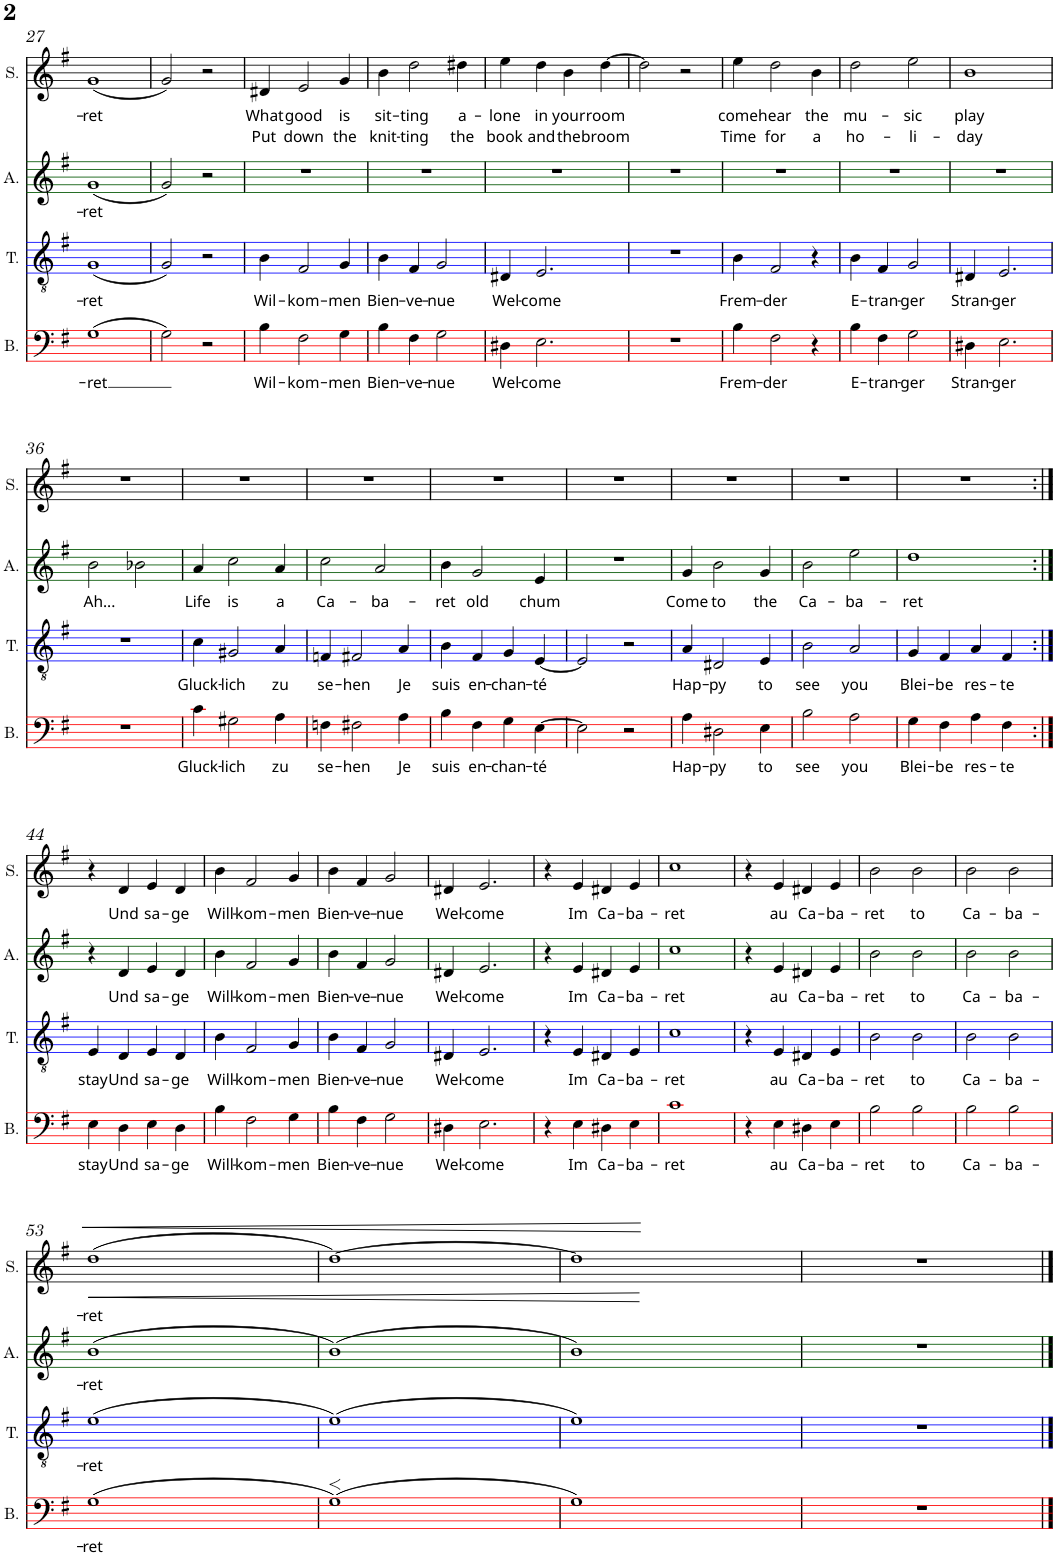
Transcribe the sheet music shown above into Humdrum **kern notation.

**kern	**kern	**kern	**text	**kern	**text	**kern	**text	**kern	**text	**text	**dynam
*part6	*part5	*part4	*part4	*part3	*part3	*part2	*part2	*part1	*part1	*part1	*part1
*staff6	*staff5	*staff4	*staff4	*staff3	*staff3	*staff2	*staff2	*staff1	*staff1	*staff1	*staff1
*I"Piano	*I"Piano	*I"B	*	*I"T	*	*I"A	*	*I"S	*	*	*
*I'Pia.	*I'Pia.	*I'B.	*	*I'T.	*	*I'A.	*	*I'S.	*	*	*
!!LO:PB:g=z
*clefF4	*clefG2	*clefF4	*	*clefGv2	*	*clefG2	*	*clefG2	*	*	*
*	*	*	*	*	*	*Trd1c2	*	*	*	*	*
*k[f#]	*k[f#]	*k[f#]	*	*k[f#]	*	*k[f#]	*	*k[f#]	*	*	*
*M2/2	*M2/2	*M2/2	*	*M2/2	*	*M2/2	*	*M2/2	*	*	*
=27	=27	=27	=27	=27	=27	=27	=27	=27	=27	=27	=27
!	!	!	!LO:LY:b	!	!LO:LY:b	!	!LO:LY:b	!	!LO:LY:b	!	!
4GG	4r	(1G	-ret	(1G	-ret	(1g	-ret	(1g	-ret	.	.
4r	8G/ 8B/ 8d/L	.	.	.	.	.	.	.	.	.	.
.	8G/ 8B/ 8d/J	.	.	.	.	.	.	.	.	.	.
4DD	4r	.	.	.	.	.	.	.	.	.	.
4r	8G/ 8B/ 8d/L	.	.	.	.	.	.	.	.	.	.
.	8G/ 8B/ 8d/J	.	.	.	.	.	.	.	.	.	.
=28	=28	=28	=28	=28	=28	=28	=28	=28	=28	=28	=28
4GG	8r	2G\)	.	2G/)	.	2g/)	.	2g/)	.	.	.
.	8G/ 8B/ 8d/L	.	.	.	.	.	.	.	.	.	.
4r	8G/ 8B/ 8d/	.	.	.	.	.	.	.	.	.	.
.	8G/ 8B/ 8d/J	.	.	.	.	.	.	.	.	.	.
4DD	4r	2r	.	2r	.	2r	.	2r	.	.	.
4r	8G/ 8B/ 8d/L	.	.	.	.	.	.	.	.	.	.
.	8G/ 8B/ 8d/J	.	.	.	.	.	.	.	.	.	.
=29	=29	=29	=29	=29	=29	=29	=29	=29	=29	=29	=29
!	!	!	!LO:LY:b	!	!LO:LY:b	!	!	!	!LO:LY:b	!LO:LY:b	!
4GG	4r	4B\	Wil-	4B\	Wil-	1r	.	4d#X/	What	Put	.
!	!	!	!LO:LY:b	!	!LO:LY:b	!	!	!	!LO:LY:b	!LO:LY:b	!
4r	8A/ 8B/ 8d/L	2F#\	-kom-	2F#/	-kom-	.	.	2e/	good	down	.
.	8A/ 8B/ 8d/J	.	.	.	.	.	.	.	.	.	.
4DD	4r	.	.	.	.	.	.	.	.	.	.
!	!	!	!LO:LY:b	!	!LO:LY:b	!	!	!	!LO:LY:b	!LO:LY:b	!
4r	4ryy	4G\	-men	4G/	-men	.	.	4g/	is	the	.
=30	=30	=30	=30	=30	=30	=30	=30	=30	=30	=30	=30
!	!	!	!LO:LY:b	!	!LO:LY:b	!	!	!	!LO:LY:b	!LO:LY:b	!
4GG	8r	4B\	Bien-	4B\	Bien-	1r	.	4b\	sit-	knit-	.
.	8A/ 8B/ 8d/L	.	.	.	.	.	.	.	.	.	.
!	!	!	!LO:LY:b	!	!LO:LY:b	!	!	!	!LO:LY:b	!LO:LY:b	!
4r	8A/ 8B/ 8d/	4F#\	-ve-	4F#/	-ve-	.	.	2dd\	-ting	-ting	.
.	8A/ 8B/ 8d/J	.	.	.	.	.	.	.	.	.	.
!	!	!	!LO:LY:b	!	!LO:LY:b	!	!	!	!	!	!
4DD	4r	2G\	-nue	2G/	-nue	.	.	.	.	.	.
!	!	!	!	!	!	!	!	!	!LO:LY:b	!LO:LY:b	!
4r	4A 4B 4d 4e	.	.	.	.	.	.	4dd#X\	a-	the	.
=31	=31	=31	=31	=31	=31	=31	=31	=31	=31	=31	=31
!	!	!	!LO:LY:b	!	!LO:LY:b	!	!	!	!LO:LY:b	!LO:LY:b	!
4GG	4r	4D#X\	Wel-	4D#X/	Wel-	1r	.	4ee\	-lone	book	.
!	!	!	!LO:LY:b	!	!LO:LY:b	!	!	!	!LO:LY:b	!LO:LY:b	!
4r	8A/ 8B/ 8d/ 8e/L	2.E\	-come	2.E/	-come	.	.	4dd\	in	and	.
.	8A/ 8B/ 8d/ 8e/J	.	.	.	.	.	.	.	.	.	.
!	!	!	!	!	!	!	!	!	!LO:LY:b	!LO:LY:b	!
4DD	4r	.	.	.	.	.	.	4b\	your	the	.
!	!	!	!	!	!	!	!	!	!LO:LY:b	!LO:LY:b	!
4r	8A/ 8B/ 8d/ 8e/L	.	.	.	.	.	.	[>4dd\	room	broom	.
.	8A/ 8B/ 8d/ 8e/J	.	.	.	.	.	.	.	.	.	.
=32	=32	=32	=32	=32	=32	=32	=32	=32	=32	=32	=32
4GG	8r	1r	.	1r	.	1r	.	2dd\]	.	.	.
.	8A/ 8B/ 8d/L	.	.	.	.	.	.	.	.	.	.
4r	8A/ 8B/ 8d/	.	.	.	.	.	.	.	.	.	.
.	8A/ 8B/ 8d/J	.	.	.	.	.	.	.	.	.	.
4DD	4r	.	.	.	.	.	.	2r	.	.	.
4r	4A 4B 4d 4e	.	.	.	.	.	.	.	.	.	.
=33	=33	=33	=33	=33	=33	=33	=33	=33	=33	=33	=33
!	!	!	!LO:LY:b	!	!LO:LY:b	!	!	!	!LO:LY:b	!LO:LY:b	!
4GG	4r	4B\	Frem-	4B\	Frem-	1r	.	4ee\	come	Time	.
!	!	!	!LO:LY:b	!	!LO:LY:b	!	!	!	!LO:LY:b	!LO:LY:b	!
4r	8A/ 8B/ 8d/L	2F#\	-der	2F#/	-der	.	.	2dd\	hear	for	.
.	8A/ 8B/ 8d/J	.	.	.	.	.	.	.	.	.	.
4DD	4r	.	.	.	.	.	.	.	.	.	.
!	!	!	!	!	!	!	!	!	!LO:LY:b	!LO:LY:b	!
4r	8A/ 8B/ 8d/L	4r	.	4r	.	.	.	4b\	the	a	.
.	8A/ 8B/ 8d/J	.	.	.	.	.	.	.	.	.	.
=34	=34	=34	=34	=34	=34	=34	=34	=34	=34	=34	=34
!	!	!	!LO:LY:b	!	!LO:LY:b	!	!	!	!LO:LY:b	!LO:LY:b	!
4GG	8r	4B\	E-	4B\	E-	1r	.	2dd\	mu-	ho-	.
.	8A/ 8B/ 8d/L	.	.	.	.	.	.	.	.	.	.
!	!	!	!LO:LY:b	!	!LO:LY:b	!	!	!	!	!	!
4r	8A/ 8B/ 8d/	4F#\	-tran-	4F#/	-tran-	.	.	.	.	.	.
.	8A/ 8B/ 8d/J	.	.	.	.	.	.	.	.	.	.
!	!	!	!LO:LY:b	!	!LO:LY:b	!	!	!	!LO:LY:b	!LO:LY:b	!
4DD	4r	2G\	-ger	2G/	-ger	.	.	2ee\	-sic	-li-	.
4r	4A 4B 4d 4e	.	.	.	.	.	.	.	.	.	.
=35	=35	=35	=35	=35	=35	=35	=35	=35	=35	=35	=35
!	!	!	!LO:LY:b	!	!LO:LY:b	!	!	!	!LO:LY:b	!LO:LY:b	!
4AA	4r	4D#X\	Stran-	4D#X/	Stran-	1r	.	1b	play	-day	.
!	!	!	!LO:LY:b	!	!LO:LY:b	!	!	!	!	!	!
4r	8G/ 8c/ 8e/L	2.E\	-ger	2.E/	-ger	.	.	.	.	.	.
.	8G/ 8c/ 8e/J	.	.	.	.	.	.	.	.	.	.
4DD	4r	.	.	.	.	.	.	.	.	.	.
4r	8G/ 8c/ 8e/L	.	.	.	.	.	.	.	.	.	.
.	8G/ 8c/ 8e/J	.	.	.	.	.	.	.	.	.	.
!!LO:LB:g=z
=36	=36	=36	=36	=36	=36	=36	=36	=36	=36	=36	=36
!	!	!	!	!	!	!	!LO:LY:b	!	!	!	!
4AA	8r	1r	.	1r	.	2b\	Ah...	1r	.	.	.
.	8G/ 8c/ 8e/L	.	.	.	.	.	.	.	.	.	.
4r	8G/ 8c/ 8e/	.	.	.	.	.	.	.	.	.	.
.	8G/ 8c/ 8e/J	.	.	.	.	.	.	.	.	.	.
4DD	4r	.	.	.	.	2b-X\	.	.	.	.	.
4r	8G/ 8c/ 8e/L	.	.	.	.	.	.	.	.	.	.
.	8G/ 8c/ 8e/J	.	.	.	.	.	.	.	.	.	.
=37	=37	=37	=37	=37	=37	=37	=37	=37	=37	=37	=37
!	!	!	!LO:LY:b	!	!LO:LY:b	!	!LO:LY:b	!	!	!	!
4AA	4r	4c\	Gluck-	4c\	Gluck-	4a/	Life	1r	.	.	.
!	!	!	!LO:LY:b	!	!LO:LY:b	!	!LO:LY:b	!	!	!	!
4r	8c/ 8e/L	2G#X\	-lich	2G#X/	-lich	2cc\	is	.	.	.	.
.	8c/ 8e/J	.	.	.	.	.	.	.	.	.	.
4EE	4r	.	.	.	.	.	.	.	.	.	.
!	!	!	!LO:LY:b	!	!LO:LY:b	!	!LO:LY:b	!	!	!	!
4r	8c/ 8e/L	4A\	zu	4A/	zu	4a/	a	.	.	.	.
.	8c/ 8e/J	.	.	.	.	.	.	.	.	.	.
=38	=38	=38	=38	=38	=38	=38	=38	=38	=38	=38	=38
!	!	!	!LO:LY:b	!	!LO:LY:b	!	!LO:LY:b	!	!	!	!
4AA	4r	4Fn\	se-	4Fn/	se-	2cc\	Ca-	1r	.	.	.
!	!	!	!LO:LY:b	!	!LO:LY:b	!	!	!	!	!	!
4r	8c/ 8e-X/L	2F#X\	-hen	2F#X/	-hen	.	.	.	.	.	.
.	8c/ 8e-/J	.	.	.	.	.	.	.	.	.	.
!	!	!	!	!	!	!	!LO:LY:b	!	!	!	!
4DD	8r	.	.	.	.	2a/	-ba-	.	.	.	.
.	8c/ 8e-/L	.	.	.	.	.	.	.	.	.	.
!	!	!	!LO:LY:b	!	!LO:LY:b	!	!	!	!	!	!
4r	8c/ 8e-/	4A\	Je	4A/	Je	.	.	.	.	.	.
.	8c/ 8e-/J	.	.	.	.	.	.	.	.	.	.
=39	=39	=39	=39	=39	=39	=39	=39	=39	=39	=39	=39
!	!	!	!LO:LY:b	!	!LO:LY:b	!	!LO:LY:b	!	!	!	!
4GG	4r	4B\	suis	4B\	suis	4b\	-ret	1r	.	.	.
!	!	!	!LO:LY:b	!	!LO:LY:b	!	!LO:LY:b	!	!	!	!
4r	8B/ 8d/L	4F#\	en-	4F#/	en-	2g/	old	.	.	.	.
.	8B/ 8d/J	.	.	.	.	.	.	.	.	.	.
!	!	!	!LO:LY:b	!	!LO:LY:b	!	!	!	!	!	!
4DD	4r	4G\	-chan-	4G/	-chan-	.	.	.	.	.	.
!	!	!	!LO:LY:b	!	!LO:LY:b	!	!LO:LY:b	!	!	!	!
4r	8B/ 8d/L	[>4E\	-té	[<4E/	-té	4e/	chum	.	.	.	.
.	8B/ 8d/J	.	.	.	.	.	.	.	.	.	.
=40	=40	=40	=40	=40	=40	=40	=40	=40	=40	=40	=40
4GG	8r	2E\]	.	2E/]	.	1r	.	1r	.	.	.
.	8B/ 8d/L	.	.	.	.	.	.	.	.	.	.
4r	8B/ 8d/	.	.	.	.	.	.	.	.	.	.
.	8B/ 8d/J	.	.	.	.	.	.	.	.	.	.
4DD	4r	2r	.	2r	.	.	.	.	.	.	.
4r	4B 4d	.	.	.	.	.	.	.	.	.	.
=41	=41	=41	=41	=41	=41	=41	=41	=41	=41	=41	=41
!	!	!	!LO:LY:b	!	!LO:LY:b	!	!LO:LY:b	!	!	!	!
4AA	4r	4A\	Hap-	4A/	Hap-	4g/	Come	1r	.	.	.
!	!	!	!LO:LY:b	!	!LO:LY:b	!	!LO:LY:b	!	!	!	!
4r	8G/ 8B/ 8c#X/L	2D#X\	-py	2D#X/	-py	2b\	to	.	.	.	.
.	8G/ 8B/ 8c#/J	.	.	.	.	.	.	.	.	.	.
4EE	4r	.	.	.	.	.	.	.	.	.	.
!	!	!	!LO:LY:b	!	!LO:LY:b	!	!LO:LY:b	!	!	!	!
4r	8G/ 8B/ 8c#/L	4E\	to	4E/	to	4g/	the	.	.	.	.
.	8G/ 8B/ 8c#/J	.	.	.	.	.	.	.	.	.	.
=42	=42	=42	=42	=42	=42	=42	=42	=42	=42	=42	=42
!	!	!	!LO:LY:b	!	!LO:LY:b	!	!LO:LY:b	!	!	!	!
4AA	8r	2B\	see	2B\	see	2b\	Ca-	1r	.	.	.
.	8G/ 8B/ 8c#X/ 8f#/L	.	.	.	.	.	.	.	.	.	.
4r	8G/ 8B/ 8c#/ 8f#/	.	.	.	.	.	.	.	.	.	.
.	8G/ 8B/ 8c#/ 8f#/J	.	.	.	.	.	.	.	.	.	.
!	!	!	!LO:LY:b	!	!LO:LY:b	!	!LO:LY:b	!	!	!	!
4EE	4r	2A\	you	2A/	you	2ee\	-ba-	.	.	.	.
4r	8G/ 8B/ 8c#/ 8f#/L	.	.	.	.	.	.	.	.	.	.
.	8G/ 8B/ 8c#/ 8f#/J	.	.	.	.	.	.	.	.	.	.
=43	=43	=43	=43	=43	=43	=43	=43	=43	=43	=43	=43
!	!	!	!LO:LY:b	!	!LO:LY:b	!	!LO:LY:b	!	!	!	!
4AA 4G	4c 4e	4G\	Blei-	4G/	Blei-	1dd	-ret	1r	.	.	.
!	!	!	!LO:LY:b	!	!LO:LY:b	!	!	!	!	!	!
4r	4r	4F#\	-be	4F#/	-be	.	.	.	.	.	.
!	!	!	!LO:LY:b	!	!LO:LY:b	!	!	!	!	!	!
4AA 4G	4c 4e	4A\	res-	4A/	res-	.	.	.	.	.	.
!	!	!	!LO:LY:b	!	!LO:LY:b	!	!	!	!	!	!
4r	4r	4F#\	-te	4F#/	-te	.	.	.	.	.	.
!!LO:LB:g=z
=44:|!	=44:|!	=44:|!	=44:|!	=44:|!	=44:|!	=44:|!	=44:|!	=44:|!	=44:|!	=44:|!	=44:|!
!	!	!	!LO:LY:b	!	!LO:LY:b	!	!	!	!	!	!
4DD 4D	4A 4c 4e	4E\	stay	4E/	stay	4r	.	4r	.	.	.
!	!	!	!LO:LY:b	!	!LO:LY:b	!	!LO:LY:b	!	!LO:LY:b	!	!
8DD/ 8D/L	4r	4D\	Und	4D/	Und	4d/	Und	4d/	Und	.	.
8DD#X/ 8D#X/J	.	.	.	.	.	.	.	.	.	.	.
!	!	!	!LO:LY:b	!	!LO:LY:b	!	!LO:LY:b	!	!LO:LY:b	!	!
8EE/ 8E/L	2r	4E\	sa-	4E/	sa-	4e/	sa-	4e/	sa-	.	.
8DD#/ 8D#/J	.	.	.	.	.	.	.	.	.	.	.
!	!	!	!LO:LY:b	!	!LO:LY:b	!	!LO:LY:b	!	!LO:LY:b	!	!
4DDn 4Dn	.	4D\	-ge	4D/	-ge	4d/	-ge	4d/	-ge	.	.
=45	=45	=45	=45	=45	=45	=45	=45	=45	=45	=45	=45
!	!	!	!LO:LY:b	!	!LO:LY:b	!	!LO:LY:b	!	!LO:LY:b	!	!
4GG	4r	4B\	Will-	4B\	Will-	4b\	Will-	4b\	Will-	.	.
!	!	!	!LO:LY:b	!	!LO:LY:b	!	!LO:LY:b	!	!LO:LY:b	!	!
4r	8A/ 8B/ 8d/L	2F#\	-kom-	2F#/	-kom-	2f#/	-kom-	2f#/	-kom-	.	.
.	8A/ 8B/ 8d/J	.	.	.	.	.	.	.	.	.	.
4DD	4r	.	.	.	.	.	.	.	.	.	.
!	!	!	!LO:LY:b	!	!LO:LY:b	!	!LO:LY:b	!	!LO:LY:b	!	!
4r	8A/ 8B/ 8d/L	4G\	-men	4G/	-men	4g/	-men	4g/	-men	.	.
.	8A/ 8B/ 8d/J	.	.	.	.	.	.	.	.	.	.
=46	=46	=46	=46	=46	=46	=46	=46	=46	=46	=46	=46
!	!	!	!LO:LY:b	!	!LO:LY:b	!	!LO:LY:b	!	!LO:LY:b	!	!
4GG	8r	4B\	Bien-	4B\	Bien-	4b\	Bien-	4b\	Bien-	.	.
.	8A/ 8d/L	.	.	.	.	.	.	.	.	.	.
!	!	!	!LO:LY:b	!	!LO:LY:b	!	!LO:LY:b	!	!LO:LY:b	!	!
4r	8A/ 8B/ 8d/	4F#\	-ve-	4F#/	-ve-	4f#/	-ve-	4f#/	-ve-	.	.
.	8A/ 8B/ 8d/J	.	.	.	.	.	.	.	.	.	.
!	!	!	!LO:LY:b	!	!LO:LY:b	!	!LO:LY:b	!	!LO:LY:b	!	!
4DD	4r	2G\	-nue	2G/	-nue	2g/	-nue	2g/	-nue	.	.
4ryy	4A 4B 4d 4e	.	.	.	.	.	.	.	.	.	.
=47	=47	=47	=47	=47	=47	=47	=47	=47	=47	=47	=47
!	!	!	!LO:LY:b	!	!LO:LY:b	!	!LO:LY:b	!	!LO:LY:b	!	!
4EE	4r	4D#X\	Wel-	4D#X/	Wel-	4d#X/	Wel-	4d#X/	Wel-	.	.
!	!	!	!LO:LY:b	!	!LO:LY:b	!	!LO:LY:b	!	!LO:LY:b	!	!
4r	8G#X/ 8B/ 8d/L	2.E\	-come	2.E/	-come	2.e/	-come	2.e/	-come	.	.
.	8G#/ 8B/ 8d/J	.	.	.	.	.	.	.	.	.	.
4BBB	4r	.	.	.	.	.	.	.	.	.	.
4r	8G#/ 8B/ 8d/L	.	.	.	.	.	.	.	.	.	.
.	8G#/ 8B/ 8d/J	.	.	.	.	.	.	.	.	.	.
=48	=48	=48	=48	=48	=48	=48	=48	=48	=48	=48	=48
4EE	8r	4r	.	4r	.	4r	.	4r	.	.	.
.	8G#X/ 8B/ 8d/L	.	.	.	.	.	.	.	.	.	.
!	!	!	!LO:LY:b	!	!LO:LY:b	!	!LO:LY:b	!	!LO:LY:b	!	!
4r	8G#/ 8B/ 8d/	4E\	Im	4E/	Im	4e/	Im	4e/	Im	.	.
.	8G#/ 8B/ 8d/J	.	.	.	.	.	.	.	.	.	.
!	!	!	!LO:LY:b	!	!LO:LY:b	!	!LO:LY:b	!	!LO:LY:b	!	!
4BBB	4r	4D#X\	Ca-	4D#X/	Ca-	4d#X/	Ca-	4d#X/	Ca-	.	.
!	!	!	!LO:LY:b	!	!LO:LY:b	!	!LO:LY:b	!	!LO:LY:b	!	!
4r	8G#/ 8B/ 8d/L	4E\	-ba-	4E/	-ba-	4e/	-ba-	4e/	-ba-	.	.
.	8G#/ 8B/ 8d/J	.	.	.	.	.	.	.	.	.	.
=49	=49	=49	=49	=49	=49	=49	=49	=49	=49	=49	=49
!	!	!	!LO:LY:b	!	!LO:LY:b	!	!LO:LY:b	!	!LO:LY:b	!	!
4AA	4r	1c	-ret	1c	-ret	1cc	-ret	1cc	-ret	.	.
4r	8G/ 8c/ 8e/L	.	.	.	.	.	.	.	.	.	.
.	8G/ 8c/ 8e/J	.	.	.	.	.	.	.	.	.	.
4EE	4r	.	.	.	.	.	.	.	.	.	.
4r	8G/ 8c/ 8e/L	.	.	.	.	.	.	.	.	.	.
.	8G/ 8c/ 8e/J	.	.	.	.	.	.	.	.	.	.
=50	=50	=50	=50	=50	=50	=50	=50	=50	=50	=50	=50
4AA	8r	4r	.	4r	.	4r	.	4r	.	.	.
.	8G/ 8c/ 8e/L	.	.	.	.	.	.	.	.	.	.
!	!	!	!LO:LY:b	!	!LO:LY:b	!	!LO:LY:b	!	!LO:LY:b	!	!
4r	8G/ 8c/ 8e/	4E\	au	4E/	au	4e/	au	4e/	au	.	.
.	8G/ 8c/ 8e/J	.	.	.	.	.	.	.	.	.	.
!	!	!	!LO:LY:b	!	!LO:LY:b	!	!LO:LY:b	!	!LO:LY:b	!	!
4EE	4r	4D#X\	Ca-	4D#X/	Ca-	4d#X/	Ca-	4d#X/	Ca-	.	.
!	!	!	!LO:LY:b	!	!LO:LY:b	!	!LO:LY:b	!	!LO:LY:b	!	!
4r	8G/ 8c/ 8e/L	4E\	-ba-	4E/	-ba-	4e/	-ba-	4e/	-ba-	.	.
.	8G/ 8c/ 8e/J	.	.	.	.	.	.	.	.	.	.
=51	=51	=51	=51	=51	=51	=51	=51	=51	=51	=51	=51
!	!	!	!LO:LY:b	!	!LO:LY:b	!	!LO:LY:b	!	!LO:LY:b	!	!
4r	4r	2B\	-ret	2B\	-ret	2b\	-ret	2b\	-ret	.	.
4DD 4D	4c 4f# 4b	.	.	.	.	.	.	.	.	.	.
!	!	!	!LO:LY:b	!	!LO:LY:b	!	!LO:LY:b	!	!LO:LY:b	!	!
4r	4r	2B\	to	2B\	to	2b\	to	2b\	to	.	.
4AAA 4AA	4c 4f# 4b-X	.	.	.	.	.	.	.	.	.	.
=52	=52	=52	=52	=52	=52	=52	=52	=52	=52	=52	=52
!	!	!	!LO:LY:b	!	!LO:LY:b	!	!LO:LY:b	!	!LO:LY:b	!	!
4r	4r	2B\	Ca-	2B\	Ca-	2b\	Ca-	2b\	Ca-	.	.
4DD 4D	4c 4d 4f# 4b	.	.	.	.	.	.	.	.	.	.
!	!	!	!LO:LY:b	!	!LO:LY:b	!	!LO:LY:b	!	!LO:LY:b	!	!
4r	4r	2B\	-ba-	2B\	-ba-	2b\	-ba-	2b\	-ba-	.	.
4DD 4D	4c 4d#X 4f# 4b	.	.	.	.	.	.	.	.	.	.
!!LO:LB:g=z
=53	=53	=53	=53	=53	=53	=53	=53	=53	=53	=53	=53
!	!	!	!LO:LY:b	!	!LO:LY:b	!	!LO:LY:b	!	!LO:LY:b	!	!LO:HP:b
4GG	4g 4gg	(1G	-ret	(1e	-ret	(1b	-ret	(1dd	-ret	.	<
4r	4f# 4ff#	.	.	.	.	.	.	.	.	.	.
4DD	8fn\ 8ffn\L	.	.	.	.	.	.	.	.	.	.
.	8e\ 8ee\J	.	.	.	.	.	.	.	.	.	.
4r	4e-X 4ee-X	.	.	.	.	.	.	.	.	.	.
=54	=54	=54	=54	=54	=54	=54	=54	=54	=54	=54	=54
!	!	!	!	!	!	!	!	!	!	!	!LO:HP:b
4GG	4d 4dd	(1G>)	.	(1e)	.	(1b)	.	[>1dd)	.	.	<
4r	4d-X 4dd-X	.	.	.	.	.	.	.	.	.	.
4DD	8c/ 8cc/L	.	.	.	.	.	.	.	.	.	.
.	8B/ 8b/J	.	.	.	.	.	.	.	.	.	.
4r	4B-X 4b-X	.	.	.	.	.	.	.	.	.	.
=55	=55	=55	=55	=55	=55	=55	=55	=55	=55	=55	=55
4GG	8A/ 8a/L	1G)	.	1e)	.	1b)	.	1dd]	.	.	.
.	8A-X/ 8a-X/	.	.	.	.	.	.	.	.	.	.
4r	8G/ 8g/	.	.	.	.	.	.	.	.	.	.
.	8F#/ 8f#/J	.	.	.	.	.	.	.	.	.	.
8Fn\L	8fn/L	.	.	.	.	.	.	.	.	.	.
8E\	8e/	.	.	.	.	.	.	.	.	.	.
8E-X\	8e-X/	.	.	.	.	.	.	.	.	.	.
8D\J	8d/J	.	.	.	.	.	.	.	.	.	.
.	.	.	.	.	.	.	.	.	.	.	[ [
=56	=56	=56	=56	=56	=56	=56	=56	=56	=56	=56	=56
2GG	2G	1r	.	1r	.	1r	.	1r	.	.	.
4GGG 4GG	4g 4b 4dd 4gg	.	.	.	.	.	.	.	.	.	.
4r	4r	.	.	.	.	.	.	.	.	.	.
==	==	==	==	==	==	==	==	==	==	==	==
*-	*-	*-	*-	*-	*-	*-	*-	*-	*-	*-	*-
